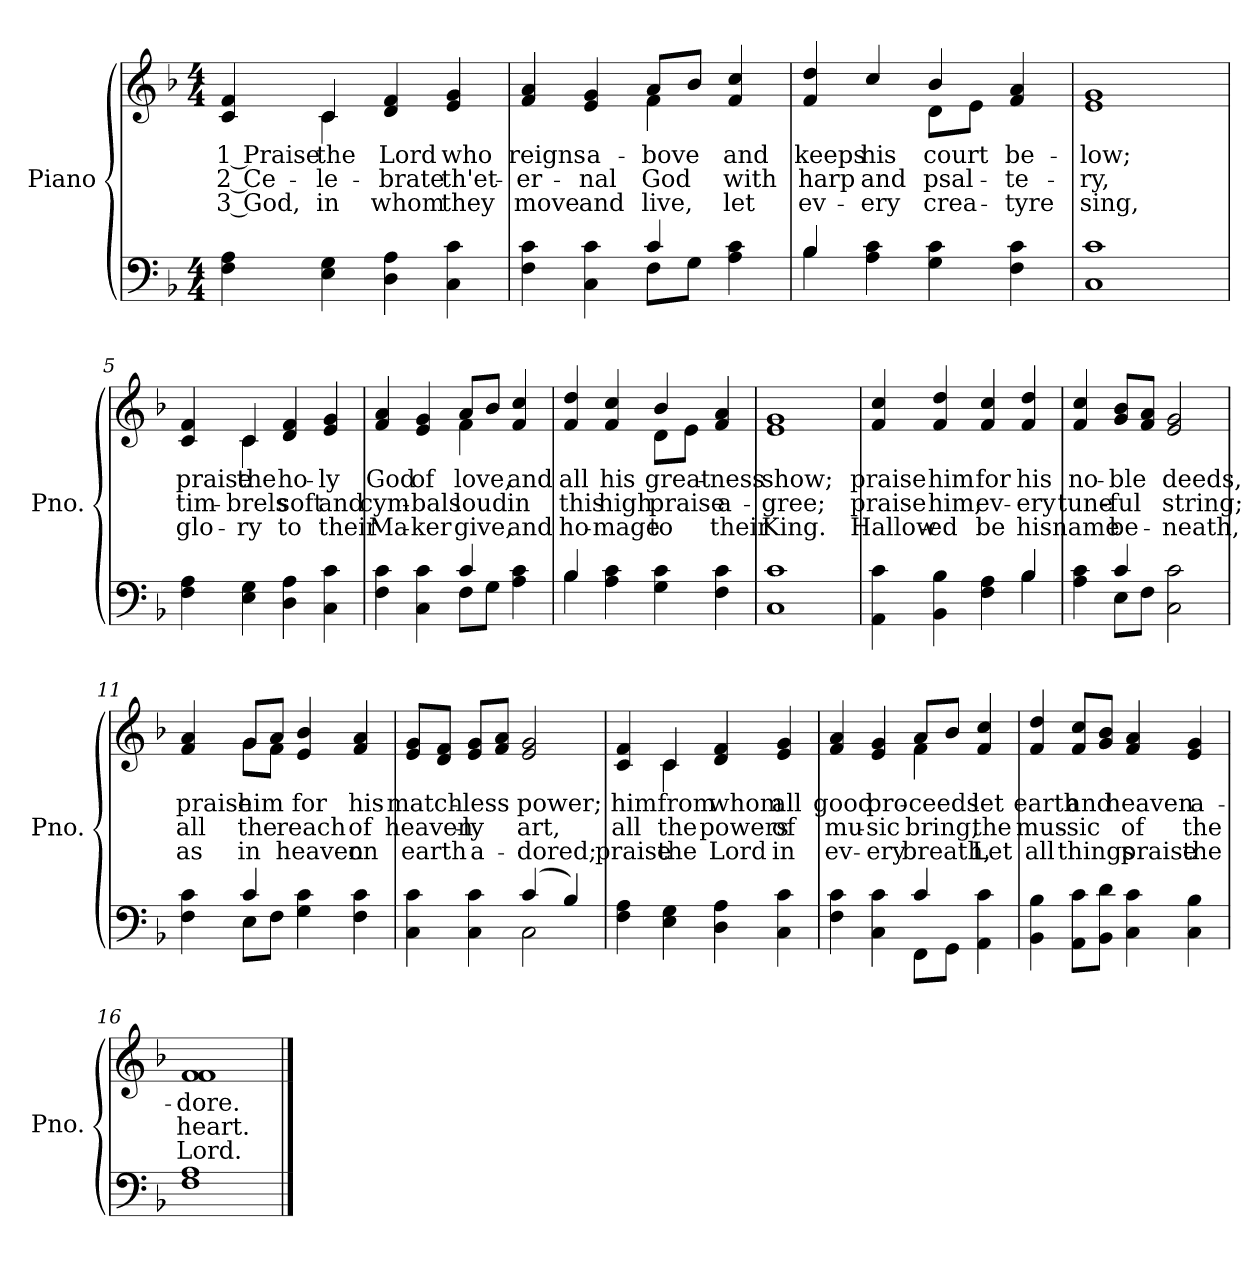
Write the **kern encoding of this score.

**kern	**kern	**text	**text	**text
*part2	*part1	*part1	*part1	*part1
*staff2	*staff1	*staff1	*staff1	*staff1
*I"Piano	*I"Piano	*	*	*
*I'Pno.	*I'Pno.	*	*	*
!!LO:PB:g=z
*clefF4	*clefG2	*	*	*
*k[b-]	*k[b-]	*	*	*
*F:	*F:	*	*	*
*M4/4	*M4/4	*	*	*
=1	=1	=1	=1	=1
!	!	!LO:LY:b:color=#000000	!LO:LY:b:color=#000000	!LO:LY:b:color=#000000
*	*^	*	*	*
4Fi\ 4Ai	4ci/ 4fi	4ryy	1 Praise	2 Ce-	3 God,
!	!	!	!LO:LY:b:color=#000000	!LO:LY:b:color=#000000	!LO:LY:b:color=#000000
4Ei\ 4Gi	4ci/	4ci\	the	-le-	in
!	!	!	!LO:LY:b:color=#000000	!LO:LY:b:color=#000000	!LO:LY:b:color=#000000
4Di\ 4Ai	4di/ 4fi	2ryy	Lord	-brate	whom
!	!	!	!LO:LY:b:color=#000000	!LO:LY:b:color=#000000	!LO:LY:b:color=#000000
4Ci\ 4ci	4ei/ 4gi	.	who	th'et-	they
=2	=2	=2	=2	=2	=2
*^	*	*	*	*	*
!	!	!	!	!LO:LY:b:color=#000000	!LO:LY:b:color=#000000	!LO:LY:b:color=#000000
4Fi\ 4ci	2ryy	4fi/ 4ai	2ryy	reigns	-er-	move
!	!	!	!	!LO:LY:b:color=#000000	!LO:LY:b:color=#000000	!LO:LY:b:color=#000000
4Ci\ 4ci	.	4ei/ 4gi	.	a-	-nal	and
!	!	!	!	!LO:LY:b:color=#000000	!LO:LY:b:color=#000000	!LO:LY:b:color=#000000
4ci/	8Fi\L	8ai/L	4fi\	-bove	God	live,
.	8Gi\J	8b-i/J	.	.	.	.
!	!	!	!	!LO:LY:b:color=#000000	!LO:LY:b:color=#000000	!LO:LY:b:color=#000000
4Ai\ 4ci	4ryy	4fi/ 4cci	4ryy	and	with	let
=3	=3	=3	=3	=3	=3	=3
!	!	!	!	!LO:LY:b:color=#000000	!LO:LY:b:color=#000000	!LO:LY:b:color=#000000
4B-i/	4B-i\	4fi/ 4ddi	2ryy	keeps	harp	ev-
!	!	!	!	!LO:LY:b:color=#000000	!LO:LY:b:color=#000000	!LO:LY:b:color=#000000
4Ai\ 4ci	2.ryy	4cci/	.	his	and	-ery
!	!	!	!	!LO:LY:b:color=#000000	!LO:LY:b:color=#000000	!LO:LY:b:color=#000000
4Gi\ 4ci	.	4b-i/	8di\L	court	psal-	crea-
.	.	.	8ei\J	.	.	.
!	!	!	!	!LO:LY:b:color=#000000	!LO:LY:b:color=#000000	!LO:LY:b:color=#000000
4Fi\ 4ci	.	4fi/ 4ai	4ryy	be-	-te-	-tyre
*v	*v	*	*	*	*	*
=4	=4	=4	=4	=4	=4
!	!	!	!LO:LY:b:color=#000000	!LO:LY:b:color=#000000	!LO:LY:b:color=#000000
*	*v	*v	*	*	*
1Ci/ 1ci	1ei/ 1gi	-low;	-ry,	sing,
!!LO:LB:g=z
=5	=5	=5	=5	=5
!	!	!LO:LY:b:color=#000000	!LO:LY:b:color=#000000	!LO:LY:b:color=#000000
*	*^	*	*	*
4Fi\ 4Ai	4ci/ 4fi	4ryy	praise	tim-	glo-
!	!	!	!LO:LY:b:color=#000000	!LO:LY:b:color=#000000	!LO:LY:b:color=#000000
4Ei\ 4Gi	4ci/	4ci\	the	-brels	-ry
!	!	!	!LO:LY:b:color=#000000	!LO:LY:b:color=#000000	!LO:LY:b:color=#000000
4Di\ 4Ai	4di/ 4fi	2ryy	ho-	soft	to
!	!	!	!LO:LY:b:color=#000000	!LO:LY:b:color=#000000	!LO:LY:b:color=#000000
4Ci\ 4ci	4ei/ 4gi	.	-ly	and	their
=6	=6	=6	=6	=6	=6
*^	*	*	*	*	*
!	!	!	!	!LO:LY:b:color=#000000	!LO:LY:b:color=#000000	!LO:LY:b:color=#000000
4Fi\ 4ci	2ryy	4fi/ 4ai	2ryy	God	cym-	Ma-
!	!	!	!	!LO:LY:b:color=#000000	!LO:LY:b:color=#000000	!LO:LY:b:color=#000000
4Ci\ 4ci	.	4ei/ 4gi	.	of	-bals	-ker
!	!	!	!	!LO:LY:b:color=#000000	!LO:LY:b:color=#000000	!LO:LY:b:color=#000000
4ci/	8Fi\L	8ai/L	4fi\	love,	loud	give,
.	8Gi\J	8b-i/J	.	.	.	.
!	!	!	!	!LO:LY:b:color=#000000	!LO:LY:b:color=#000000	!LO:LY:b:color=#000000
4Ai\ 4ci	4ryy	4fi/ 4cci	4ryy	and	in	and
=7	=7	=7	=7	=7	=7	=7
!	!	!	!	!LO:LY:b:color=#000000	!LO:LY:b:color=#000000	!LO:LY:b:color=#000000
4B-i/	4B-i\	4fi/ 4ddi	2ryy	all	this	ho-
!	!	!	!	!LO:LY:b:color=#000000	!LO:LY:b:color=#000000	!LO:LY:b:color=#000000
4Ai\ 4ci	2.ryy	4fi/ 4cci	.	his	high	-mage
!	!	!	!	!LO:LY:b:color=#000000	!LO:LY:b:color=#000000	!LO:LY:b:color=#000000
4Gi\ 4ci	.	4b-i/	8di\L	great-	praise	to
.	.	.	8ei\J	.	.	.
!	!	!	!	!LO:LY:b:color=#000000	!LO:LY:b:color=#000000	!LO:LY:b:color=#000000
4Fi\ 4ci	.	4fi/ 4ai	4ryy	-ness	a-	their
*v	*v	*	*	*	*	*
=8	=8	=8	=8	=8	=8
!	!	!	!LO:LY:b:color=#000000	!LO:LY:b:color=#000000	!LO:LY:b:color=#000000
*	*v	*v	*	*	*
1Ci/ 1ci	1ei/ 1gi	show;	-gree;	King.
!!LO:LB:g=z
=9	=9	=9	=9	=9
*^	*	*	*	*
!	!	!	!LO:LY:b:color=#000000	!LO:LY:b:color=#000000	!LO:LY:b:color=#000000
4AAi\ 4ci	2.ryy	4fi/ 4cci	praise	praise	Hallow-
!	!	!	!LO:LY:b:color=#000000	!LO:LY:b:color=#000000	!LO:LY:b:color=#000000
4BB-i\ 4B-i	.	4fi/ 4ddi	him	him,	-ed
!	!	!	!LO:LY:b:color=#000000	!LO:LY:b:color=#000000	!LO:LY:b:color=#000000
4Fi\ 4Ai	.	4fi/ 4cci	for	ev-	be
!	!	!	!LO:LY:b:color=#000000	!LO:LY:b:color=#000000	!LO:LY:b:color=#000000
4B-i/	4B-i\	4fi/ 4ddi	his	-ery	his
=10	=10	=10	=10	=10	=10
!	!	!	!LO:LY:b:color=#000000	!LO:LY:b:color=#000000	!LO:LY:b:color=#000000
4Ai\ 4ci	4ryy	4fi/ 4cci	no-	tune-	name
!	!	!	!LO:LY:b:color=#000000	!LO:LY:b:color=#000000	!LO:LY:b:color=#000000
4ci/	8Ei\L	8gi/ 8b-iL	-ble	-ful	be-
.	8Fi\J	8fi/ 8aiJ	.	.	.
!	!	!	!LO:LY:b:color=#000000	!LO:LY:b:color=#000000	!LO:LY:b:color=#000000
2Ci\ 2ci	2ryy	2ei/ 2gi	deeds,	string;	-neath,
=11	=11	=11	=11	=11	=11
!	!	!	!LO:LY:b:color=#000000	!LO:LY:b:color=#000000	!LO:LY:b:color=#000000
*	*	*^	*	*	*
4Fi\ 4ci	4ryy	4fi/ 4ai	4ryy	praise	all	as
!	!	!	!	!LO:LY:b:color=#000000	!LO:LY:b:color=#000000	!LO:LY:b:color=#000000
4ci/	8Ei\L	8gi/L	8gi\L	him	the	in
.	8Fi\J	8ai/J	8fi\J	.	.	.
!	!	!	!	!LO:LY:b:color=#000000	!LO:LY:b:color=#000000	!LO:LY:b:color=#000000
4Gi\ 4ci	2ryy	4ei/ 4b-i	2ryy	for	reach	heaven
!	!	!	!	!LO:LY:b:color=#000000	!LO:LY:b:color=#000000	!LO:LY:b:color=#000000
4Fi\ 4ci	.	4fi/ 4ai	.	his	of	on
*	*	*v	*v	*	*	*
=12	=12	=12	=12	=12	=12
!	!	!	!LO:LY:b:color=#000000	!LO:LY:b:color=#000000	!LO:LY:b:color=#000000
4Ci\ 4ci	2ryy	8ei/ 8giL	match-	heaven-	earth
.	.	8di/ 8fiJ	.	.	.
!	!	!	!LO:LY:b:color=#000000	!LO:LY:b:color=#000000	!LO:LY:b:color=#000000
4Ci\ 4ci	.	8ei/ 8giL	-less	-ly	a-
.	.	8fi/ 8aiJ	.	.	.
!	!	!	!LO:LY:b:color=#000000	!LO:LY:b:color=#000000	!LO:LY:b:color=#000000
(4ci/	2Ci\	2ei/ 2gi	power;	art,	-dored;
4B-i/)	.	.	.	.	.
*v	*v	*	*	*	*
!!LO:LB:g=z
=13	=13	=13	=13	=13
!	!	!LO:LY:b:color=#000000	!LO:LY:b:color=#000000	!LO:LY:b:color=#000000
*	*^	*	*	*
4Fi\ 4Ai	4ci/ 4fi	4ryy	him	all	praise
!	!	!	!LO:LY:b:color=#000000	!LO:LY:b:color=#000000	!LO:LY:b:color=#000000
4Ei\ 4Gi	4ci/	4ci\	from	the	the
!	!	!	!LO:LY:b:color=#000000	!LO:LY:b:color=#000000	!LO:LY:b:color=#000000
4Di\ 4Ai	4di/ 4fi	2ryy	whom	powers	Lord
!	!	!	!LO:LY:b:color=#000000	!LO:LY:b:color=#000000	!LO:LY:b:color=#000000
4Ci\ 4ci	4ei/ 4gi	.	all	of	in
=14	=14	=14	=14	=14	=14
*^	*	*	*	*	*
!	!	!	!	!LO:LY:b:color=#000000	!LO:LY:b:color=#000000	!LO:LY:b:color=#000000
4Fi\ 4ci	2ryy	4fi/ 4ai	2ryy	good	mu-	ev-
!	!	!	!	!LO:LY:b:color=#000000	!LO:LY:b:color=#000000	!LO:LY:b:color=#000000
4Ci\ 4ci	.	4ei/ 4gi	.	pro-	-sic	-ery
!	!	!	!	!LO:LY:b:color=#000000	!LO:LY:b:color=#000000	!LO:LY:b:color=#000000
4ci/	8FFi\L	8ai/L	4fi\	-ceeds	bring,	breath,
.	8GGi\J	8b-i/J	.	.	.	.
!	!	!	!	!LO:LY:b:color=#000000	!LO:LY:b:color=#000000	!LO:LY:b:color=#000000
4AAi\ 4ci	4ryy	4fi/ 4cci	4ryy	let	the	Let
=15	=15	=15	=15	=15	=15	=15
!	!	!	!	!LO:LY:b:color=#000000	!LO:LY:b:color=#000000	!LO:LY:b:color=#000000
*v	*v	*	*	*	*	*
*	*v	*v	*	*	*
4BB-i\ 4B-i	4fi/ 4ddi	earth	mus-	all
!	!	!LO:LY:b:color=#000000	!LO:LY:b:color=#000000	!LO:LY:b:color=#000000
8AAi\ 8ciL	8fi/ 8cciL	and	-sic	things
8BB-i\ 8diJ	8gi/ 8b-iJ	.	.	.
!	!	!LO:LY:b:color=#000000	!LO:LY:b:color=#000000	!LO:LY:b:color=#000000
4Ci\ 4ci	4fi/ 4ai	heaven	of	praise
!	!	!LO:LY:b:color=#000000	!LO:LY:b:color=#000000	!LO:LY:b:color=#000000
4Ci\ 4B-i	4ei/ 4gi	a-	the	the
=16	=16	=16	=16	=16
!	!	!LO:LY:b:color=#000000	!LO:LY:b:color=#000000	!LO:LY:b:color=#000000
1Fi/ 1Ai	1fi/ 1fi	-dore.	heart.	Lord.
==	==	==	==	==
*-	*-	*-	*-	*-
